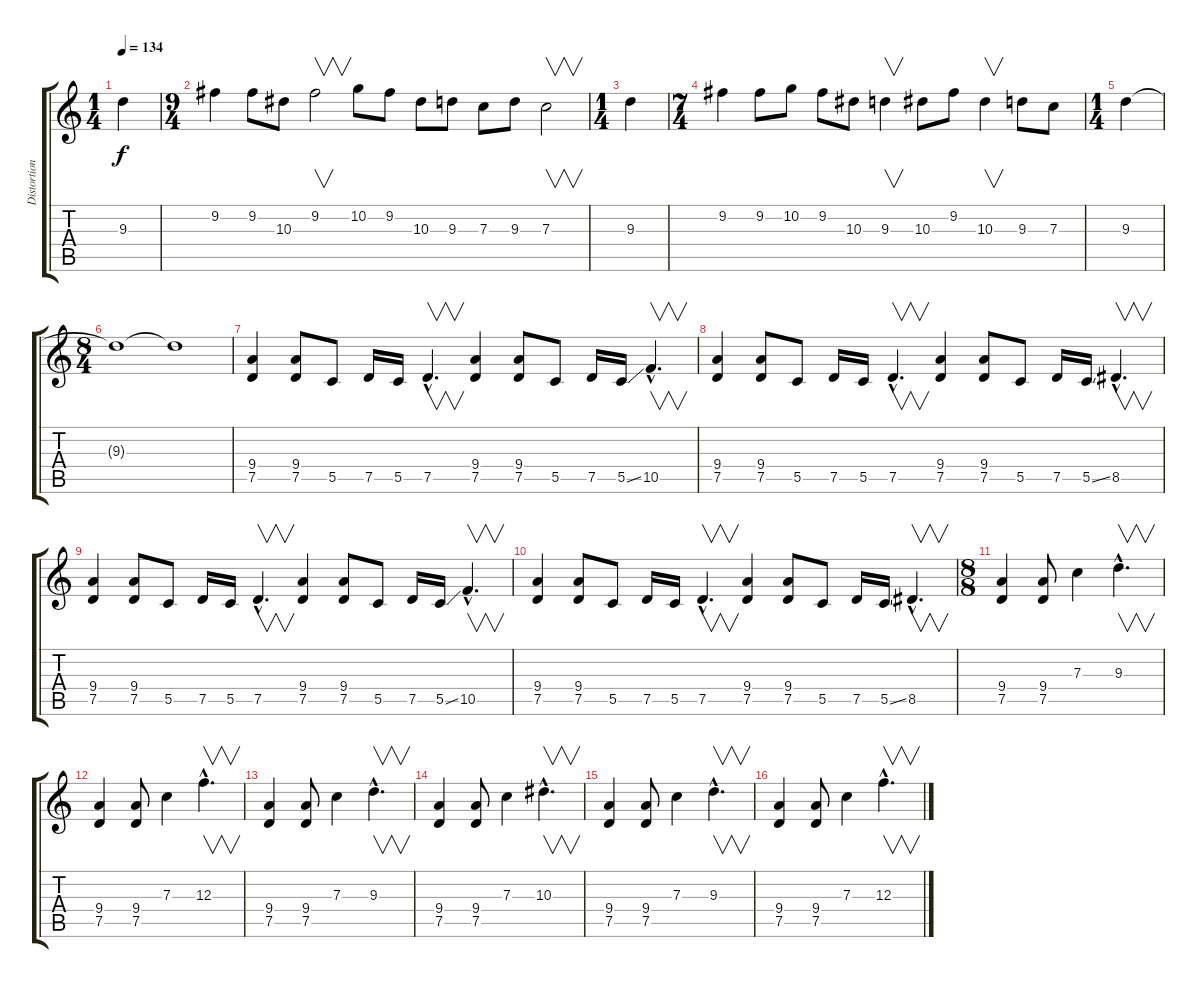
\track ("Distortion Guitar 2" "Distortion") {instrument distortionguitar}
\staff {score tabs}
\tuning (D4 A3 F3 C3 G2 D2) {hide}
\ts (1 4)
\tempo 134
\clef g2
\ks c
9.3.4{dy f} |
\ts (9 4)
9.2.4 9.2.8 10.3.8 9.2.2{v} 10.2.8 9.2.8 10.3.8 9.3.8 7.3.8 9.3.8 7.3.2{v} |
\ts (1 4)
9.3.4 |
\ts (7 4)
9.2.4 9.2.8 10.2.8 9.2.8 10.3.8 9.3.4{v} 10.3.8 9.2.8 10.3.4{v} 9.3.8 7.3.8 |
\ts (1 4)
9.3.4 |
\ts (8 4)
9.3{t}.1 9.3{t}.1 |
(9.4 7.5).4{volume 16} (9.4 7.5).8 5.5.8 7.5.16 5.5.16 7.5{hac}.4{v d} (9.4 7.5).4 (9.4 7.5).8 5.5.8 7.5.16 5.5{ss}.16 10.5{hac}.4{v d} |
(9.4 7.5).4 (9.4 7.5).8 5.5.8 7.5.16 5.5.16 7.5{hac}.4{v d} (9.4 7.5).4 (9.4 7.5).8 5.5.8 7.5.16 5.5{ss}.16 8.5{hac}.4{v d} |
(9.4 7.5).4 (9.4 7.5).8 5.5.8 7.5.16 5.5.16 7.5{hac}.4{v d} (9.4 7.5).4 (9.4 7.5).8 5.5.8 7.5.16 5.5{ss}.16 10.5{hac}.4{v d} |
(9.4 7.5).4 (9.4 7.5).8 5.5.8 7.5.16 5.5.16 7.5{hac}.4{v d} (9.4 7.5).4 (9.4 7.5).8 5.5.8 7.5.16 5.5{ss}.16 8.5{hac}.4{v d} |
\ts (8 8)
(9.4 7.5).4{volume 12} (9.4 7.5).8 7.3.4 9.3{hac}.4{v d} |
(9.4 7.5).4 (9.4 7.5).8 7.3.4 12.3{hac}.4{v d} |
(9.4 7.5).4 (9.4 7.5).8 7.3.4 9.3{hac}.4{v d} |
(9.4 7.5).4 (9.4 7.5).8 7.3.4 10.3{hac}.4{v d} |
(9.4 7.5).4 (9.4 7.5).8 7.3.4 9.3{hac}.4{v d} |
(9.4 7.5).4 (9.4 7.5).8 7.3.4 12.3{hac}.4{v d}
